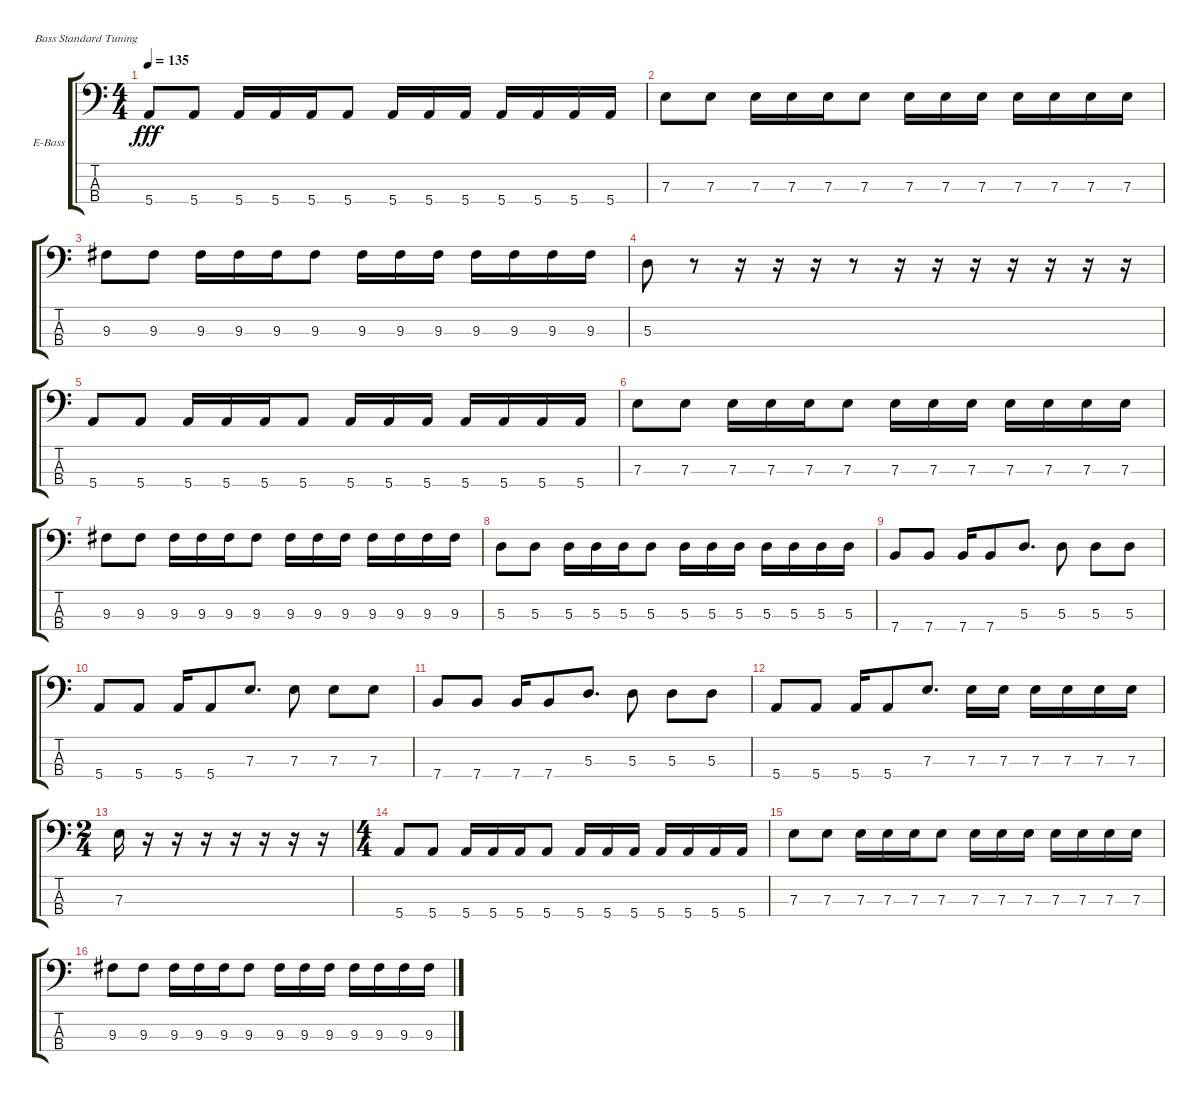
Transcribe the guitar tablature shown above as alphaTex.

\defaultSystemsLayout 4
\bracketExtendMode groupsimilarinstruments
\firstSystemTrackNameOrientation horizontal
\otherSystemsTrackNameOrientation horizontal
\track ("Electric Bass" "E-Bass") {instrument electricbassfinger}
\staff {score tabs}
\tuning (G2 D2 A1 E1)
\ts (4 4)
\tempo 135
\clef f4
\scale
0.487395
\ks c
5.4.8{dy fff} 5.4.8 5.4.16 5.4.16 5.4.16 5.4.8 5.4.16 5.4.16 5.4.16 5.4.16 5.4.16 5.4.16 5.4.16 |
\scale
0.256303 7.3.8 7.3.8 7.3.16 7.3.16 7.3.16 7.3.8 7.3.16 7.3.16 7.3.16 7.3.16 7.3.16 7.3.16 7.3.16 |
\scale
0.256303 9.3.8 9.3.8 9.3.16 9.3.16 9.3.16 9.3.8 9.3.16 9.3.16 9.3.16 9.3.16 9.3.16 9.3.16 9.3.16 |
\scale
0.333333 5.3.8 r.8 r.16 r.16 r.16 r.8 r.16 r.16 r.16 r.16 r.16 r.16 r.16 |
\scale
0.333333 5.4.8 5.4.8 5.4.16 5.4.16 5.4.16 5.4.8 5.4.16 5.4.16 5.4.16 5.4.16 5.4.16 5.4.16 5.4.16 |
\scale
0.333333 7.3.8 7.3.8 7.3.16 7.3.16 7.3.16 7.3.8 7.3.16 7.3.16 7.3.16 7.3.16 7.3.16 7.3.16 7.3.16 |
9.3.8 9.3.8 9.3.16 9.3.16 9.3.16 9.3.8 9.3.16 9.3.16 9.3.16 9.3.16 9.3.16 9.3.16 9.3.16 |
5.3.8 5.3.8 5.3.16 5.3.16 5.3.16 5.3.8 5.3.16 5.3.16 5.3.16 5.3.16 5.3.16 5.3.16 5.3.16 |
7.4.8 7.4.8 7.4.16 7.4.8 5.3.8{d} 5.3.8 5.3.8 5.3.8 |
5.4.8 5.4.8 5.4.16 5.4.8 7.3.8{d} 7.3.8 7.3.8 7.3.8 |
7.4.8 7.4.8 7.4.16 7.4.8 5.3.8{d} 5.3.8 5.3.8 5.3.8 |
5.4.8 5.4.8 5.4.16 5.4.8 7.3.8{d} 7.3.16 7.3.16 7.3.16 7.3.16 7.3.16 7.3.16 |
\ts (2 4)
7.3.16 r.16 r.16 r.16 r.16 r.16 r.16 r.16 |
\ts (4 4)
5.4.8 5.4.8 5.4.16 5.4.16 5.4.16 5.4.8 5.4.16 5.4.16 5.4.16 5.4.16 5.4.16 5.4.16 5.4.16 |
7.3.8 7.3.8 7.3.16 7.3.16 7.3.16 7.3.8 7.3.16 7.3.16 7.3.16 7.3.16 7.3.16 7.3.16 7.3.16 |
9.3.8 9.3.8 9.3.16 9.3.16 9.3.16 9.3.8 9.3.16 9.3.16 9.3.16 9.3.16 9.3.16 9.3.16 9.3.16
